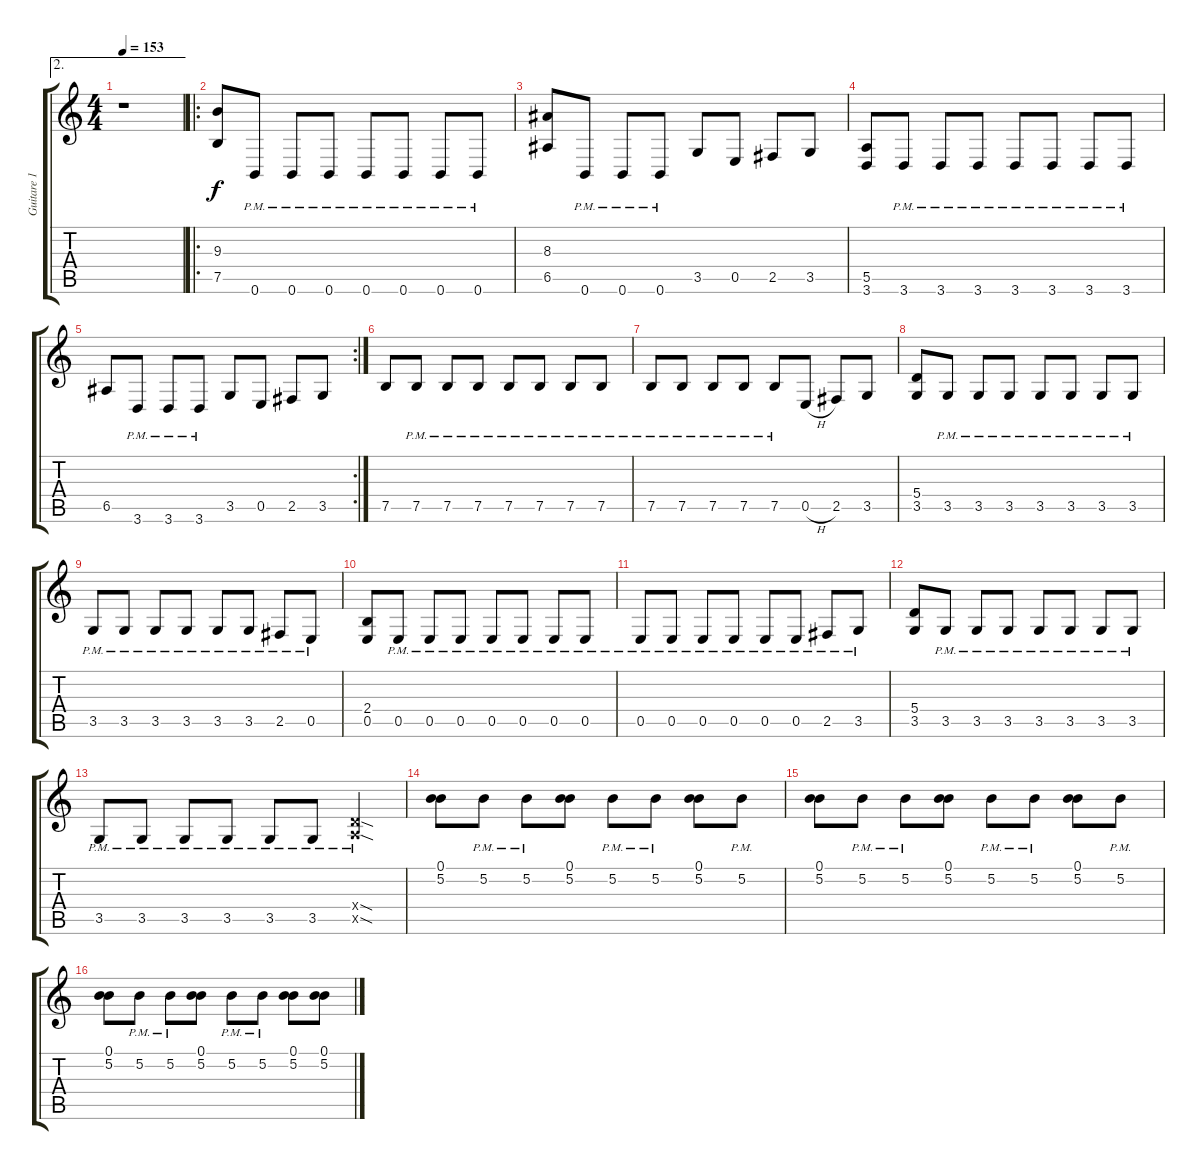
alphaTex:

\track ("Guitare 1" "Guitare 1") {instrument distortionguitar}
\staff {score tabs}
\tuning (B3 Gb3 D3 A2 E2 B1) {hide}
\ae 2
\ts (4 4)
\tempo 153
\clef g2
\ks c
r.1{dy f} |
\ro
(9.3 7.5).8 0.6{pm}.8 0.6{pm}.8 0.6{pm}.8 0.6{pm}.8 0.6{pm}.8 0.6{pm}.8 0.6{pm}.8 |
(8.3 6.5).8 0.6{pm}.8 0.6{pm}.8 0.6{pm}.8 3.5.8 0.5.8 2.5.8 3.5.8 |
(5.5 3.6).8 3.6{pm}.8 3.6{pm}.8 3.6{pm}.8 3.6{pm}.8 3.6{pm}.8 3.6{pm}.8 3.6{pm}.8 |
\rc 2
6.5.8 3.6{pm}.8 3.6{pm}.8 3.6{pm}.8 3.5.8 0.5.8 2.5.8 3.5.8 |
7.5.8 7.5{pm}.8 7.5{pm}.8 7.5{pm}.8 7.5{pm}.8 7.5{pm}.8 7.5{pm}.8 7.5{pm}.8 |
7.5{pm}.8 7.5{pm}.8 7.5{pm}.8 7.5{pm}.8 7.5{pm}.8 0.5{h}.8 2.5.8 3.5.8 |
(5.4 3.5).8 3.5{pm}.8 3.5{pm}.8 3.5{pm}.8 3.5{pm}.8 3.5{pm}.8 3.5{pm}.8 3.5{pm}.8 |
3.5{pm}.8 3.5{pm}.8 3.5{pm}.8 3.5{pm}.8 3.5{pm}.8 3.5{pm}.8 2.5{pm}.8 0.5{pm}.8 |
(2.4 0.5).8 0.5{pm}.8 0.5{pm}.8 0.5{pm}.8 0.5{pm}.8 0.5{pm}.8 0.5{pm}.8 0.5{pm}.8 |
0.5{pm}.8 0.5{pm}.8 0.5{pm}.8 0.5{pm}.8 0.5{pm}.8 0.5{pm}.8 2.5{pm}.8 3.5{pm}.8 |
(5.4 3.5).8 3.5{pm}.8 3.5{pm}.8 3.5{pm}.8 3.5{pm}.8 3.5{pm}.8 3.5{pm}.8 3.5{pm}.8 |
3.5{pm}.8 3.5{pm}.8 3.5{pm}.8 3.5{pm}.8 3.5{pm}.8 3.5{pm}.8 (0.4{sod x} 10.5{sod pm x}).4 |
(0.1 5.2).8 5.2{pm}.8 5.2{pm}.8 (0.1 5.2).8 5.2{pm}.8 5.2{pm}.8 (0.1 5.2).8 5.2{pm}.8 |
(0.1 5.2).8 5.2{pm}.8 5.2{pm}.8 (0.1 5.2).8 5.2{pm}.8 5.2{pm}.8 (0.1 5.2).8 5.2{pm}.8 |
(0.1 5.2).8 5.2{pm}.8 5.2{pm}.8 (0.1 5.2).8 5.2{pm}.8 5.2{pm}.8 (0.1 5.2).8 (0.1 5.2).8
